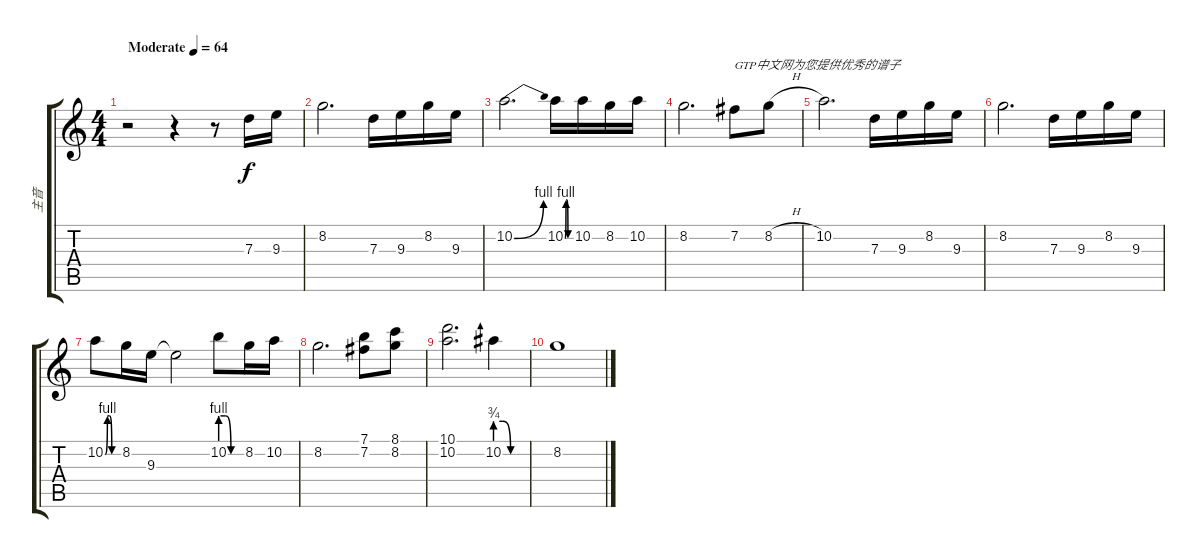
\track ("主音" "主音") {instrument distortionguitar}
\staff {score tabs}
\tuning (E4 B3 G3 D3 A2 E2) {hide}
\ts (4 4)
\tempo (64 "Moderate")
\clef g2
\ks c
r.2{dy f instrument distortionguitar} r.4 r.8 7.3.16 9.3.16 |
8.2.2{d} 7.3.16 9.3.16 8.2.16 9.3.16 |
10.2{be (bend 0 0 60 4)}.2{d} 10.2{be (custom 0 0 10 4 20 4 30 0 60 0)}.16 10.2.16 8.2.16 10.2.16 |
8.2.2{d} 7.2.8{txt "GTP中文网为您提供优秀的谱子"} 8.2{h}.8 |
10.2.2{d} 7.3.16 9.3.16 8.2.16 9.3.16 |
8.2.2{d} 7.3.16 9.3.16 8.2.16 9.3.16 |
10.2{be (custom 0 0 10 4 20 4 30 0 60 0)}.8 8.2.16 9.3.16 9.3{t}.2 10.2{be (custom 0 4 15 4 30 0 60 0)}.8 8.2.16 10.2.16 |
8.2.2{d} (7.1 7.2).8 (8.1 8.2).8 |
(10.1 10.2).2{d} 10.2{be (custom 0 3 15 3 30 0 60 0)}.4 |
8.2.1
